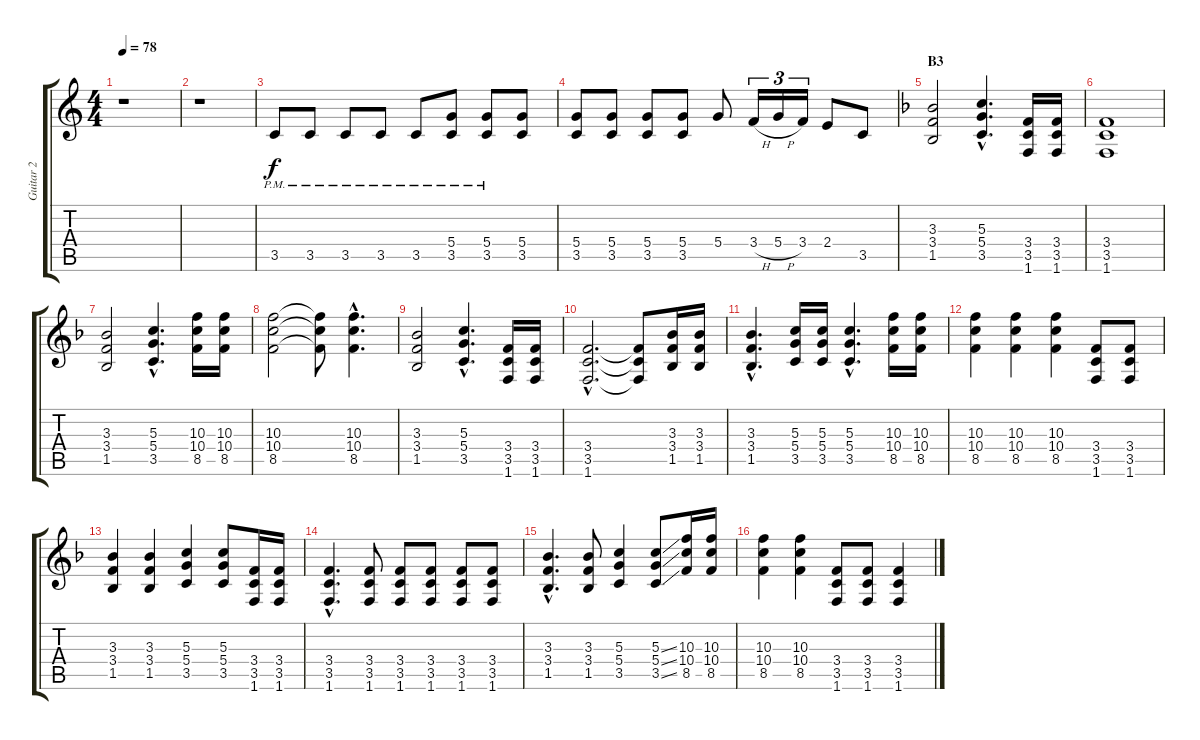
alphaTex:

\track ("Guitar 2" "Guitar 2") {instrument distortionguitar}
\staff {score tabs}
\tuning (E4 B3 G3 D3 A2 E2) {hide}
\ts (4 4)
\tempo 78
\clef g2
\ks c
r.1{dy f} |
r.1 |
3.5{pm}.8{volume 13} 3.5{pm}.8 3.5{pm}.8 3.5{pm}.8 3.5{pm}.8 (5.4{pm} 3.5{pm}).8 (5.4{pm} 3.5{pm}).8 (5.4 3.5).8 |
(5.4 3.5).8 (5.4 3.5).8 (5.4 3.5).8 (5.4 3.5).8 5.4.8 3.4{h}.16{tu (3 2)} 5.4{h}.16{tu (3 2)} 3.4.16{tu (3 2)} 2.4.8 3.5.8 |
\section ("" "B3")
\ks f
(3.3 3.4 1.5).2 (5.3{hac} 5.4{hac} 3.5{hac}).4{d} (3.4 3.5 1.6).16 (3.4 3.5 1.6).16 |
(3.4 3.5 1.6).1 |
(3.3 3.4 1.5).2 (5.3{hac} 5.4{hac} 3.5{hac}).4{d} (10.3 10.4 8.5).16 (10.3 10.4 8.5).16 |
(10.3 10.4 8.5).2 (10.3{t} 10.4{t} 8.5{t}).8 (10.3{hac} 10.4{hac} 8.5{hac}).4{d} |
(3.3 3.4 1.5).2 (5.3{hac} 5.4{hac} 3.5{hac}).4{d} (3.4 3.5 1.6).16 (3.4 3.5 1.6).16 |
(3.4{hac} 3.5{hac} 1.6{hac}).2{d} (3.4{t} 3.5{t} 1.6{t}).8 (3.3 3.4 1.5).16 (3.3 3.4 1.5).16 |
(3.3{hac} 3.4{hac} 1.5{hac}).4{d} (5.3 5.4 3.5).16 (5.3 5.4 3.5).16 (5.3{hac} 5.4{hac} 3.5{hac}).4{d} (10.3 10.4 8.5).16 (10.3 10.4 8.5).16 |
(10.3 10.4 8.5).4 (10.3 10.4 8.5).4 (10.3 10.4 8.5).4 (3.4 3.5 1.6).8 (3.4 3.5 1.6).8 |
(3.3 3.4 1.5).4 (3.3 3.4 1.5).4 (5.3 5.4 3.5).4 (5.3 5.4 3.5).8 (3.4 3.5 1.6).16 (3.4 3.5 1.6).16 |
(3.4{hac} 3.5{hac} 1.6{hac}).4{d} (3.4 3.5 1.6).8 (3.4 3.5 1.6).8 (3.4 3.5 1.6).8 (3.4 3.5 1.6).8 (3.4 3.5 1.6).8 |
(3.3{hac} 3.4{hac} 1.5{hac}).4{d} (3.3 3.4 1.5).8 (5.3 5.4 3.5).4 (5.3{ss} 5.4{ss} 3.5{ss}).8 (10.3 10.4 8.5).16 (10.3 10.4 8.5).16 |
(10.3 10.4 8.5).4 (10.3 10.4 8.5).4 (3.4 3.5 1.6).8 (3.4 3.5 1.6).8 (3.4 3.5 1.6).4
